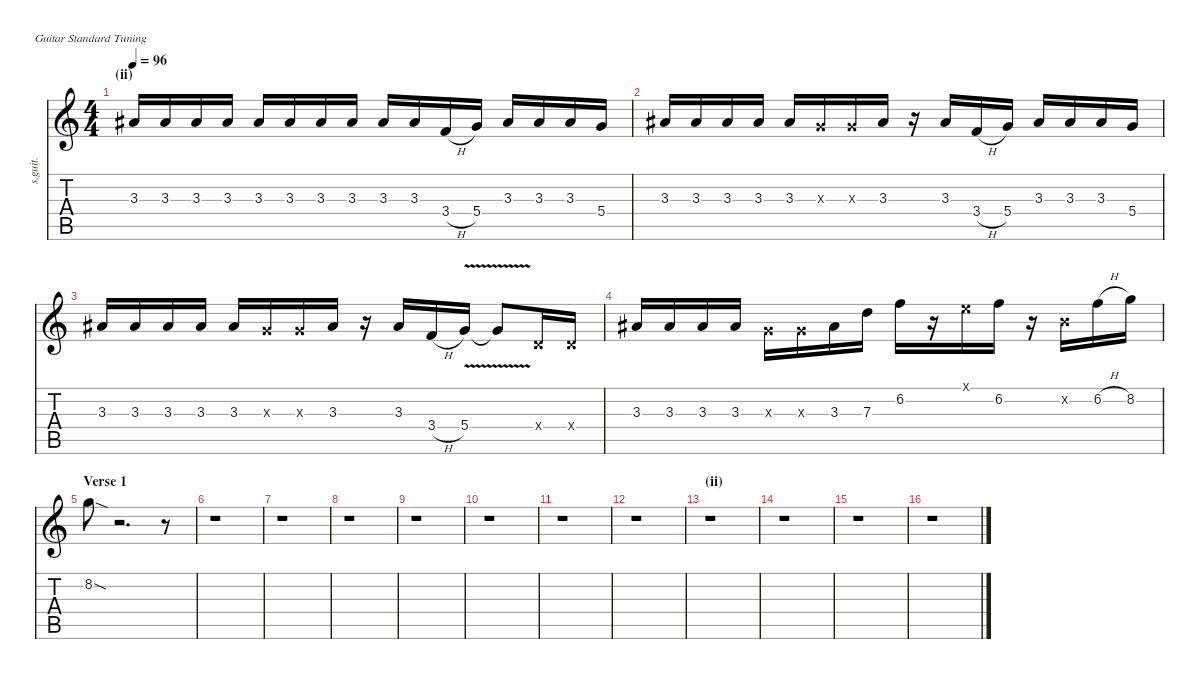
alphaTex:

\defaultSystemsLayout 4
\hideDynamics
\bracketExtendMode nobrackets
\track ("Dave Navarro (Lead)" "s.guit.") {instrument distortionguitar}
\staff {score tabs}
\tuning (E4 B3 G3 D3 A2 E2)
\ts (4 4)
\section ("" "(ii)")
\tempo 96
\clef g2
\ks c
3.3{acc #}.16{dy f} 3.3{acc #}.16 3.3{acc #}.16 3.3{acc #}.16 3.3{acc #}.16 3.3{acc #}.16 3.3{acc #}.16 3.3{acc #}.16 3.3{acc #}.16 3.3{acc #}.16 3.4{h}.16 5.4.16 3.3{acc #}.16 3.3{acc #}.16 3.3{acc #}.16 5.4.16 |
3.3{acc #}.16 3.3{acc #}.16 3.3{acc #}.16 3.3{acc #}.16 3.3{acc #}.16 0.3{x}.16 0.3{x}.16 3.3{acc #}.16 r.16 3.3{acc #}.16 3.4{h}.16 5.4.16 3.3{acc #}.16 3.3{acc #}.16 3.3{acc #}.16 5.4.16 |
3.3{acc #}.16 3.3{acc #}.16 3.3{acc #}.16 3.3{acc #}.16 3.3{acc #}.16 0.3{x}.16 0.3{x}.16 3.3{acc #}.16 r.16 3.3{acc #}.16 3.4{h}.16 5.4{v}.16 5.4{t}.8 0.4{x}.16 0.4{x}.16 |
3.3{acc #}.16 3.3{acc #}.16 3.3{acc #}.16 3.3{acc #}.16 0.3{x}.16 0.3{x}.16 3.3{acc #}.16 7.3.16 6.2.16 r.16 0.1{x}.16 6.2.16 r.16 0.2{x}.16 6.2{h}.16 8.2.16 |
\section ("" "Verse 1")
8.2{sod}.8{dy mp} r.2{d} r.8 |
r.1 |
r.1 |
r.1 |
r.1 |
r.1 |
r.1 |
r.1 |
\section ("" "(ii)")
r.1 |
r.1 |
r.1 |
r.1
